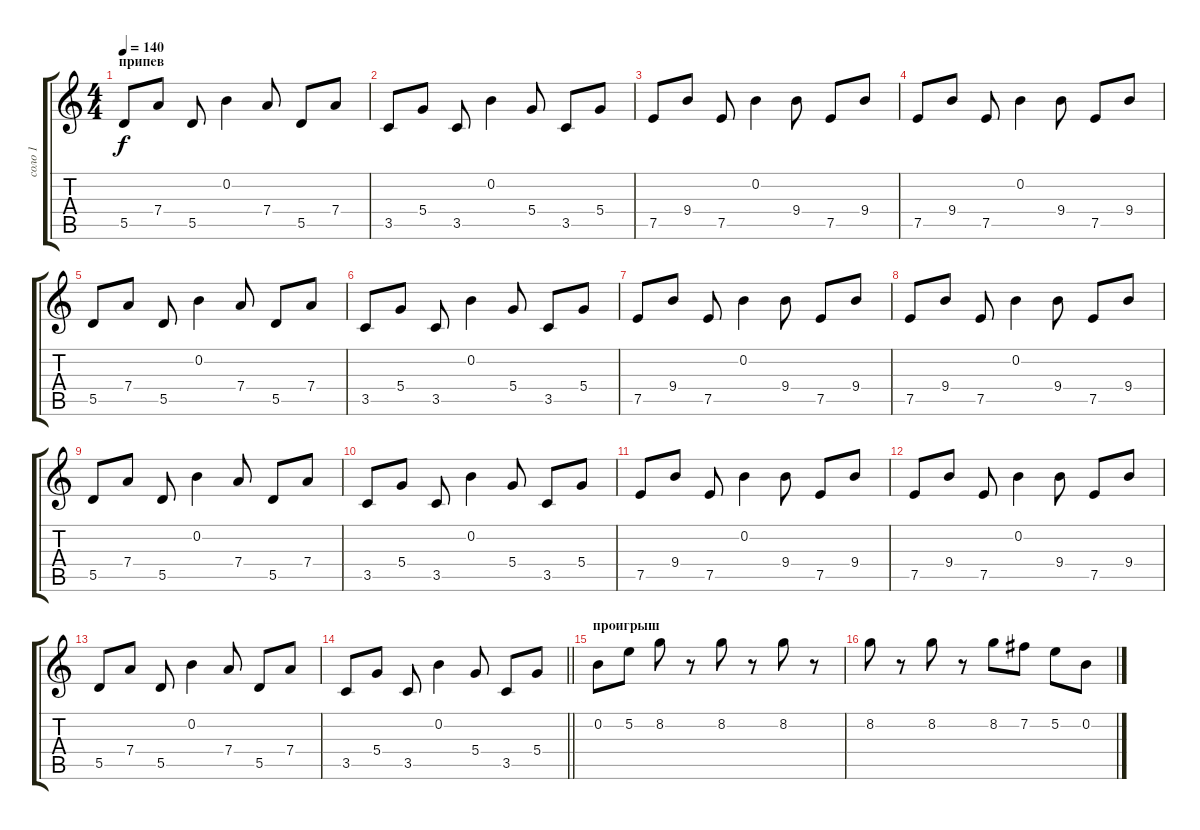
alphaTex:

\track ("соло 1" "соло 1") {instrument overdrivenguitar}
\staff {score tabs}
\tuning (E4 B3 G3 D3 A2 E2) {hide}
\ts (4 4)
\section ("" "припев")
\tempo 140
\clef g2
\ks c
5.5.8{dy f volume 10 instrument acousticguitarsteel} 7.4.8 5.5.8 0.2.4 7.4.8 5.5.8 7.4.8 |
3.5.8 5.4.8 3.5.8 0.2.4 5.4.8 3.5.8 5.4.8 |
7.5.8 9.4.8 7.5.8 0.2.4 9.4.8 7.5.8 9.4.8 |
7.5.8 9.4.8 7.5.8 0.2.4 9.4.8 7.5.8 9.4.8 |
5.5.8{volume 13 instrument acousticguitarsteel} 7.4.8 5.5.8 0.2.4 7.4.8 5.5.8 7.4.8 |
3.5.8 5.4.8 3.5.8 0.2.4 5.4.8 3.5.8 5.4.8 |
7.5.8 9.4.8 7.5.8 0.2.4 9.4.8 7.5.8 9.4.8 |
7.5.8 9.4.8 7.5.8 0.2.4 9.4.8 7.5.8 9.4.8 |
5.5.8{volume 13 instrument acousticguitarsteel} 7.4.8 5.5.8 0.2.4 7.4.8 5.5.8 7.4.8 |
3.5.8 5.4.8 3.5.8 0.2.4 5.4.8 3.5.8 5.4.8 |
7.5.8 9.4.8 7.5.8 0.2.4 9.4.8 7.5.8 9.4.8 |
7.5.8 9.4.8 7.5.8 0.2.4 9.4.8 7.5.8 9.4.8 |
5.5.8{volume 13 instrument acousticguitarsteel} 7.4.8 5.5.8 0.2.4 7.4.8 5.5.8 7.4.8 |
\barLineRight lightlight
3.5.8 5.4.8 3.5.8 0.2.4 5.4.8 3.5.8 5.4.8 |
\section ("" "проигрыш")
0.2.8{volume 15 instrument overdrivenguitar} 5.2.8 8.2.8 r.8 8.2.8 r.8 8.2.8 r.8 |
8.2.8 r.8 8.2.8 r.8 8.2.8 7.2.8 5.2.8 0.2.8
